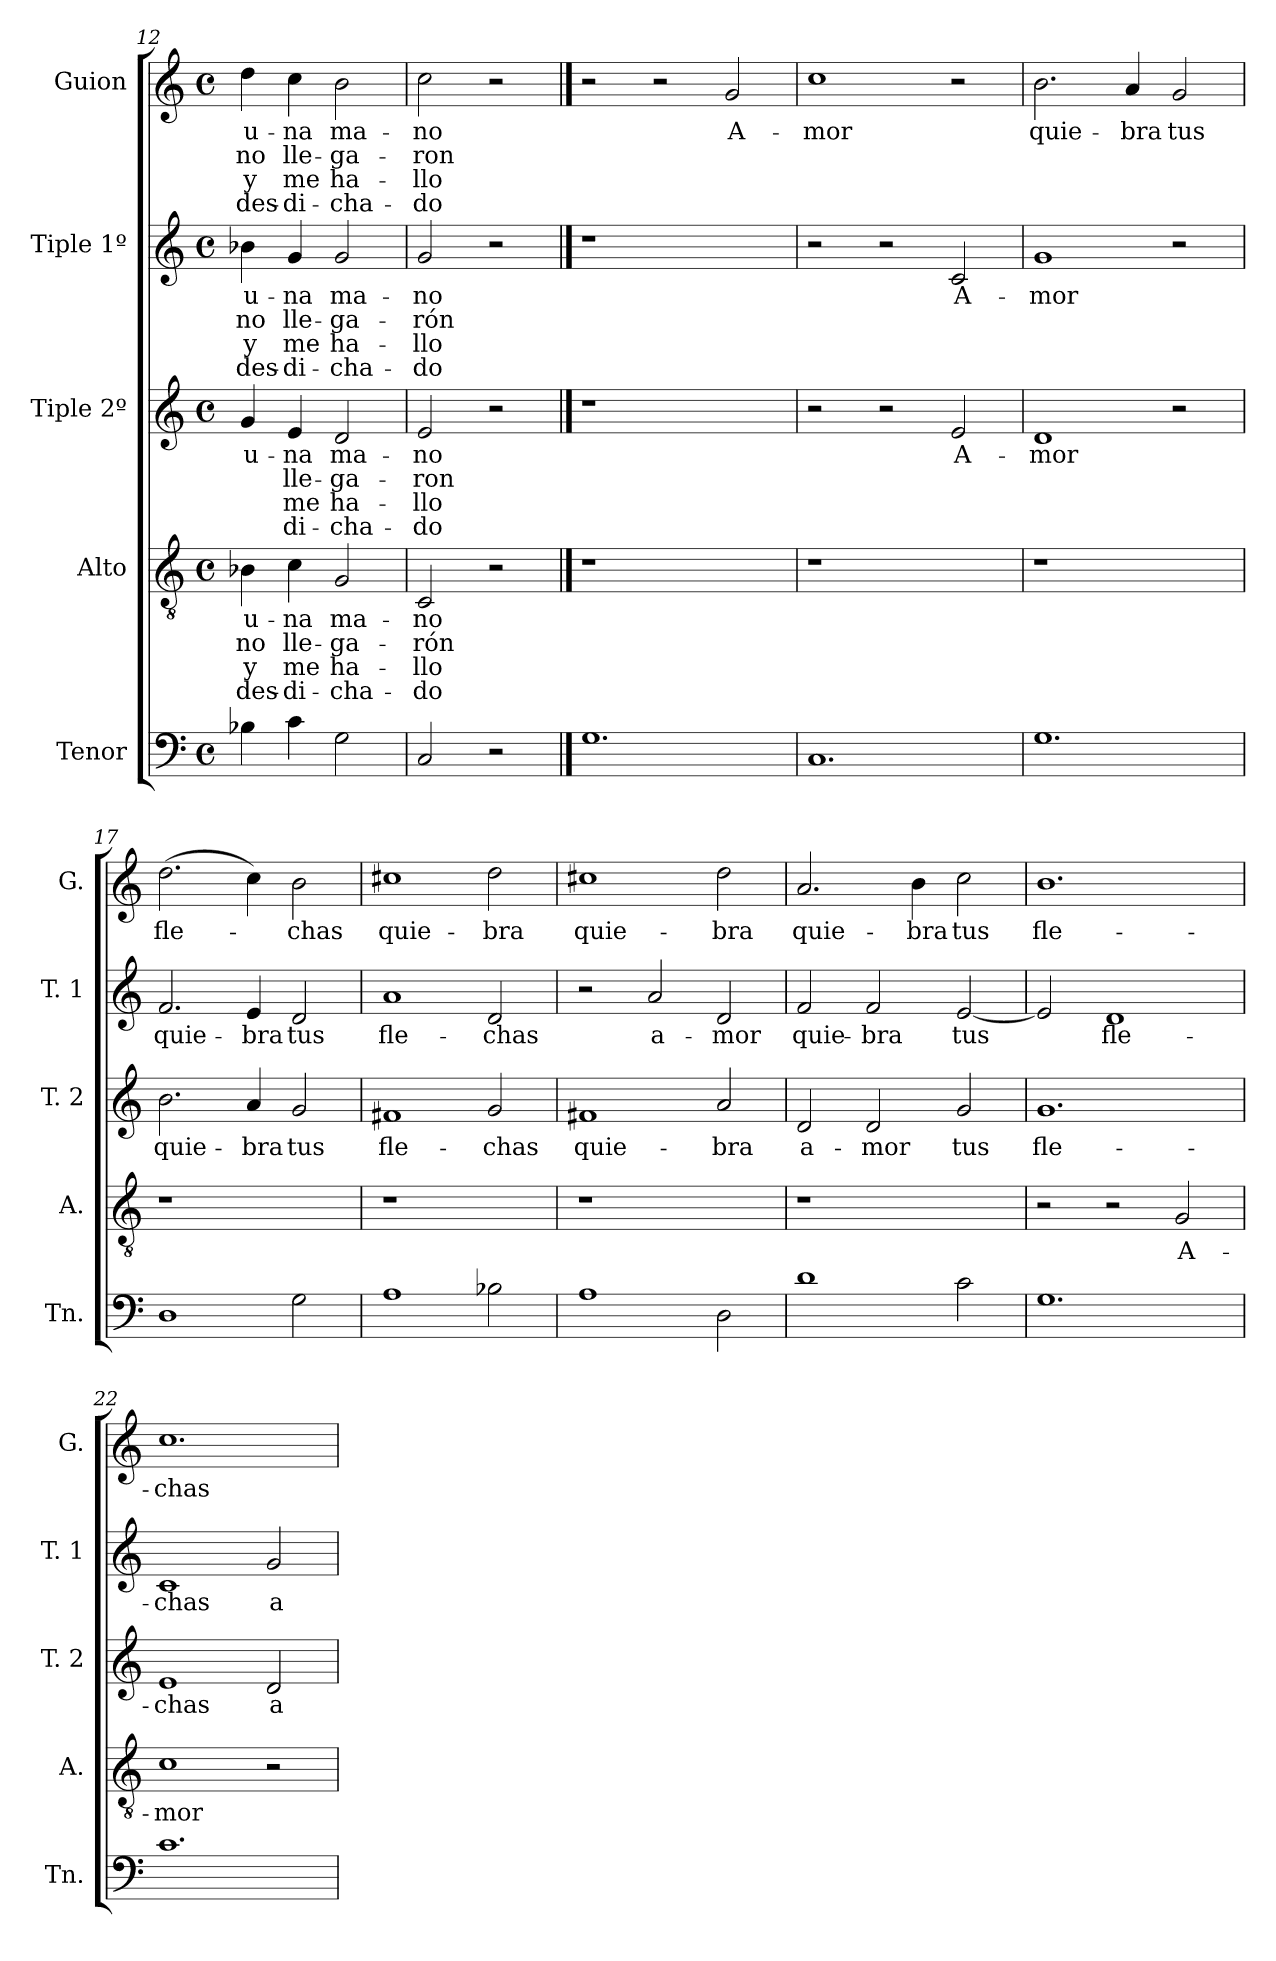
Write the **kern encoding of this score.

**kern	**kern	**text	**text	**text	**text	**kern	**text	**text	**text	**text	**kern	**text	**text	**text	**text	**kern	**text	**text	**text	**text
*part5	*part4	*part4	*part4	*part4	*part4	*part3	*part3	*part3	*part3	*part3	*part2	*part2	*part2	*part2	*part2	*part1	*part1	*part1	*part1	*part1
*staff5	*staff4	*staff4	*staff4	*staff4	*staff4	*staff3	*staff3	*staff3	*staff3	*staff3	*staff2	*staff2	*staff2	*staff2	*staff2	*staff1	*staff1	*staff1	*staff1	*staff1
*I"Tenor	*I"Alto	*	*	*	*	*I"Tiple 2º	*	*	*	*	*I"Tiple 1º	*	*	*	*	*I"Guion	*	*	*	*
*I'Tn.	*I'A.	*	*	*	*	*I'T. 2	*	*	*	*	*I'T. 1	*	*	*	*	*I'G.	*	*	*	*
*clefF4	*clefGv2	*	*	*	*	*clefG2	*	*	*	*	*clefG2	*	*	*	*	*clefG2	*	*	*	*
*M4/4	*M4/4	*	*	*	*	*M4/4	*	*	*	*	*M4/4	*	*	*	*	*M4/4	*	*	*	*
*met(c)	*met(c)	*	*	*	*	*met(c)	*	*	*	*	*met(c)	*	*	*	*	*met(c)	*	*	*	*
=12	=12	=12	=12	=12	=12	=12	=12	=12	=12	=12	=12	=12	=12	=12	=12	=12	=12	=12	=12	=12
4B-X	4B-X	u-	no	-y	des-	4g	u-	.	.	.	4b-X	u-	no	-y	des-	4dd	u-	no	-y	des-
4c	4c	-na	lle-	me	-di-	4e	-na	lle-	me	-di-	4g	-na	lle-	me	-di-	4cc	-na	lle-	me	-di-
2G	2G	ma-	-ga-	ha-	-cha-	2d	ma-	-ga-	ha-	-cha-	2g	ma-	-ga-	ha-	-cha-	2b	ma-	-ga-	ha-	-cha-
=13	=13	=13	=13	=13	=13	=13	=13	=13	=13	=13	=13	=13	=13	=13	=13	=13	=13	=13	=13	=13
2C	2C	-no	-rón	-llo	-do	2e	-no	-ron	-llo	-do	2g	-no	-rón	-llo	-do	2cc	-no	-ron	-llo	-do
2r	2r	.	.	.	.	2r	.	.	.	.	2r	.	.	.	.	2r	.	.	.	.
!!LO:LB:g=z
==14	==14	==14	==14	==14	==14	==14	==14	==14	==14	==14	==14	==14	==14	==14	==14	==14	==14	==14	==14	==14
1.G	1r	.	.	.	.	1r	.	.	.	.	1r	.	.	.	.	2r	.	.	.	.
.	.	.	.	.	.	.	.	.	.	.	.	.	.	.	.	2r	.	.	.	.
.	2ryy	.	.	.	.	2ryy	.	.	.	.	2ryy	.	.	.	.	2g	A-	.	.	.
=15	=15	=15	=15	=15	=15	=15	=15	=15	=15	=15	=15	=15	=15	=15	=15	=15	=15	=15	=15	=15
1.C	1r	.	.	.	.	2r	.	.	.	.	2r	.	.	.	.	1cc	-mor	.	.	.
.	.	.	.	.	.	2r	.	.	.	.	2r	.	.	.	.	.	.	.	.	.
.	2ryy	.	.	.	.	2e	A-	.	.	.	2c	A-	.	.	.	2r	.	.	.	.
=16	=16	=16	=16	=16	=16	=16	=16	=16	=16	=16	=16	=16	=16	=16	=16	=16	=16	=16	=16	=16
1.G	1r	.	.	.	.	1d	-mor	.	.	.	1g	-mor	.	.	.	2.b	quie-	.	.	.
.	.	.	.	.	.	.	.	.	.	.	.	.	.	.	.	4a	-bra	.	.	.
.	2ryy	.	.	.	.	2r	.	.	.	.	2r	.	.	.	.	2g	tus	.	.	.
=17	=17	=17	=17	=17	=17	=17	=17	=17	=17	=17	=17	=17	=17	=17	=17	=17	=17	=17	=17	=17
1D	1r	.	.	.	.	2.b	quie-	.	.	.	2.f	quie-	.	.	.	(2.dd	fle-	.	.	.
.	.	.	.	.	.	4a	-bra	.	.	.	4e	-bra	.	.	.	4cc)	.	.	.	.
2G	2ryy	.	.	.	.	2g	tus	.	.	.	2d	tus	.	.	.	2b	-chas	.	.	.
=18	=18	=18	=18	=18	=18	=18	=18	=18	=18	=18	=18	=18	=18	=18	=18	=18	=18	=18	=18	=18
1A	1r	.	.	.	.	1f#X	fle-	.	.	.	1a	fle-	.	.	.	1cc#X	quie-	.	.	.
2B-X	2ryy	.	.	.	.	2g	-chas	.	.	.	2d	-chas	.	.	.	2dd	-bra	.	.	.
=19	=19	=19	=19	=19	=19	=19	=19	=19	=19	=19	=19	=19	=19	=19	=19	=19	=19	=19	=19	=19
1A	1r	.	.	.	.	1f#X	quie-	.	.	.	2r	.	.	.	.	1cc#X	quie-	.	.	.
.	.	.	.	.	.	.	.	.	.	.	2a	a-	.	.	.	.	.	.	.	.
2D	2ryy	.	.	.	.	2a	-bra	.	.	.	2d	-mor	.	.	.	2dd	-bra	.	.	.
=20	=20	=20	=20	=20	=20	=20	=20	=20	=20	=20	=20	=20	=20	=20	=20	=20	=20	=20	=20	=20
1d	1r	.	.	.	.	2d	a-	.	.	.	2f	quie-	.	.	.	2.a	quie-	.	.	.
.	.	.	.	.	.	2d	-mor	.	.	.	2f	-bra	.	.	.	.	.	.	.	.
.	.	.	.	.	.	.	.	.	.	.	.	.	.	.	.	4b	-bra	.	.	.
2c	2ryy	.	.	.	.	2g	tus	.	.	.	[2e	tus	.	.	.	2cc	tus	.	.	.
=21	=21	=21	=21	=21	=21	=21	=21	=21	=21	=21	=21	=21	=21	=21	=21	=21	=21	=21	=21	=21
1.G	2r	.	.	.	.	1.g	fle-	.	.	.	2e]	.	.	.	.	1.b	fle-	.	.	.
.	2r	.	.	.	.	.	.	.	.	.	1d	fle-	.	.	.	.	.	.	.	.
.	2G	A-	.	.	.	.	.	.	.	.	.	.	.	.	.	.	.	.	.	.
=22	=22	=22	=22	=22	=22	=22	=22	=22	=22	=22	=22	=22	=22	=22	=22	=22	=22	=22	=22	=22
1.c	1c	-mor	.	.	.	1e	-chas	.	.	.	1c	-chas	.	.	.	1.cc	-chas	.	.	.
.	2r	.	.	.	.	2d	a-	.	.	.	2g	a-	.	.	.	.	.	.	.	.
=	=	=	=	=	=	=	=	=	=	=	=	=	=	=	=	=	=	=	=	=
*-	*-	*-	*-	*-	*-	*-	*-	*-	*-	*-	*-	*-	*-	*-	*-	*-	*-	*-	*-	*-
